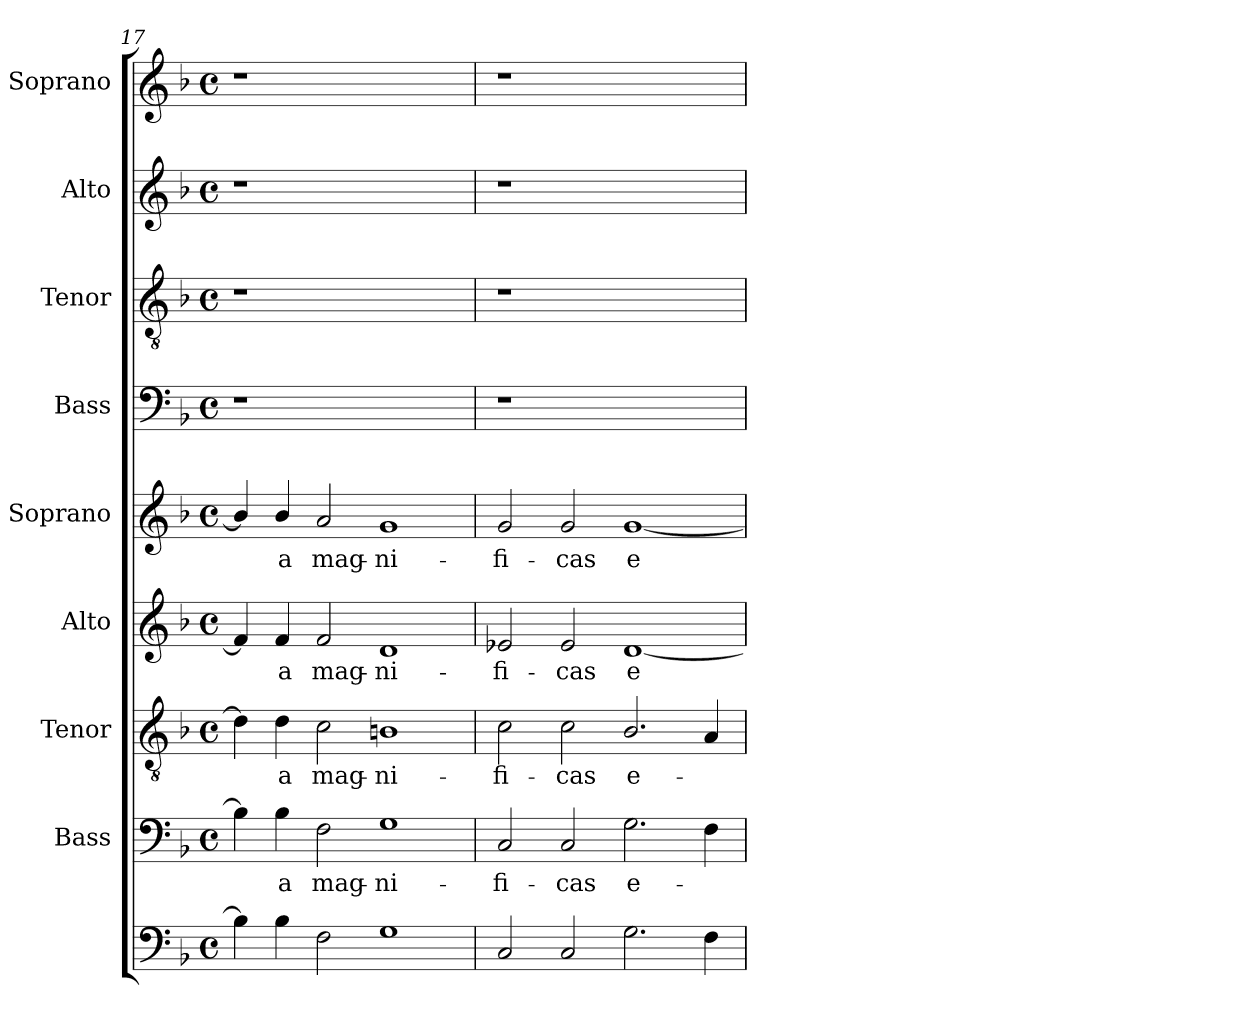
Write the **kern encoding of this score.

**kern	**kern	**text	**kern	**text	**kern	**text	**kern	**text	**kern	**kern	**kern	**kern
*part9	*part8	*part8	*part7	*part7	*part6	*part6	*part5	*part5	*part4	*part3	*part2	*part1
*staff9	*staff8	*staff8	*staff7	*staff7	*staff6	*staff6	*staff5	*staff5	*staff4	*staff3	*staff2	*staff1
*I""Violón y contrabajo"	*I"Bass	*	*I"Tenor	*	*I"Alto	*	*I"Soprano	*	*I"Bass	*I"Tenor	*I"Alto	*I"Soprano
*I'Cont.	*I'B.	*	*I'T.	*	*I'A.	*	*I'S.	*	*I'B.	*I'T.	*I'A.	*I'S.
*clefF4	*clefF4	*	*clefGv2	*	*clefG2	*	*clefG2	*	*clefF4	*clefGv2	*clefG2	*clefG2
*	*	*	*ITrd7c12	*	*	*	*	*	*	*ITrd7c12	*	*
*k[b-]	*k[b-]	*	*k[b-]	*	*k[b-]	*	*k[b-]	*	*k[b-]	*k[b-]	*k[b-]	*k[b-]
*F:	*F:	*	*F:	*	*F:	*	*F:	*	*F:	*F:	*F:	*F:
*M4/4	*M4/4	*	*M4/4	*	*M4/4	*	*M4/4	*	*M4/4	*M4/4	*M4/4	*M4/4
*met(c)	*met(c)	*	*met(c)	*	*met(c)	*	*met(c)	*	*met(c)	*met(c)	*met(c)	*met(c)
=17	=17	=17	=17	=17	=17	=17	=17	=17	=17	=17	=17	=17
!	!	!	!	!	!	!	!	!	!LO:N:vis=1	!LO:N:vis=1	!LO:N:vis=1	!LO:N:vis=1
4B-i\]	4B-i\]	.	4Di\]	.	4fi/]	.	4b-i/]	.	1r	1r	1r	1r
!	!	!LO:LY:b:color=#000000	!	!	!	!	!	!	!	!	!	!
!	!	!	!	!LO:LY:b:color=#000000	!	!	!	!	!	!	!	!
!	!	!	!	!	!	!LO:LY:b:color=#000000	!	!	!	!	!	!
!	!	!	!	!	!	!	!	!LO:LY:b:color=#000000	!	!	!	!
4B-i\	4B-i\	-a	4Di\	-a	4fi/	-a	4b-i/	-a	.	.	.	.
!	!	!LO:LY:b:color=#000000	!	!	!	!	!	!	!	!	!	!
!	!	!	!	!LO:LY:b:color=#000000	!	!	!	!	!	!	!	!
!	!	!	!	!	!	!LO:LY:b:color=#000000	!	!	!	!	!	!
!	!	!	!	!	!	!	!	!LO:LY:b:color=#000000	!	!	!	!
2Fi\	2Fi\	mag-	2Ci\	mag-	2fi/	mag-	2ai/	mag-	.	.	.	.
!	!	!LO:LY:b:color=#000000	!	!	!	!	!	!	!	!	!	!
!	!	!	!	!LO:LY:b:color=#000000	!	!	!	!	!	!	!	!
!	!	!	!	!	!	!LO:LY:b:color=#000000	!	!	!	!	!	!
!	!	!	!	!	!	!	!	!LO:LY:b:color=#000000	!	!	!	!
1Gi	1Gi	-ni-	1BBni	-ni-	1di	-ni-	1gi	-ni-	1ryy	1ryy	1ryy	1ryy
!!LO:PB:g=z
=18	=18	=18	=18	=18	=18	=18	=18	=18	=18	=18	=18	=18
!	!	!LO:LY:b:color=#000000	!	!	!	!	!	!	!	!	!	!
!	!	!	!	!LO:LY:b:color=#000000	!	!	!	!	!	!	!	!
!	!	!	!	!	!	!LO:LY:b:color=#000000	!	!	!	!	!	!
!	!	!	!	!	!	!	!	!LO:LY:b:color=#000000	!LO:N:vis=1	!LO:N:vis=1	!LO:N:vis=1	!LO:N:vis=1
2Ci/	2Ci/	-fi-	2Ci\	-fi-	2e-Xi/	-fi-	2gi/	-fi-	1r	1r	1r	1r
!	!	!LO:LY:b:color=#000000	!	!	!	!	!	!	!	!	!	!
!	!	!	!	!LO:LY:b:color=#000000	!	!	!	!	!	!	!	!
!	!	!	!	!	!	!LO:LY:b:color=#000000	!	!	!	!	!	!
!	!	!	!	!	!	!	!	!LO:LY:b:color=#000000	!	!	!	!
2Ci/	2Ci/	-cas	2Ci\	-cas	2e-i/	-cas	2gi/	-cas	.	.	.	.
!	!	!LO:LY:b:color=#000000	!	!	!	!	!	!	!	!	!	!
!	!	!	!	!LO:LY:b:color=#000000	!	!	!	!	!	!	!	!
!	!	!	!	!	!	!LO:LY:b:color=#000000	!	!	!	!	!	!
!	!	!	!	!	!	!	!	!LO:LY:b:color=#000000	!	!	!	!
2.Gi\	2.Gi\	e-	2.BB-i/	e-	[1di	e-	[1gi	e-	1ryy	1ryy	1ryy	1ryy
4Fi\	4Fi\	.	4AAi/	.	.	.	.	.	.	.	.	.
=	=	=	=	=	=	=	=	=	=	=	=	=
*-	*-	*-	*-	*-	*-	*-	*-	*-	*-	*-	*-	*-
